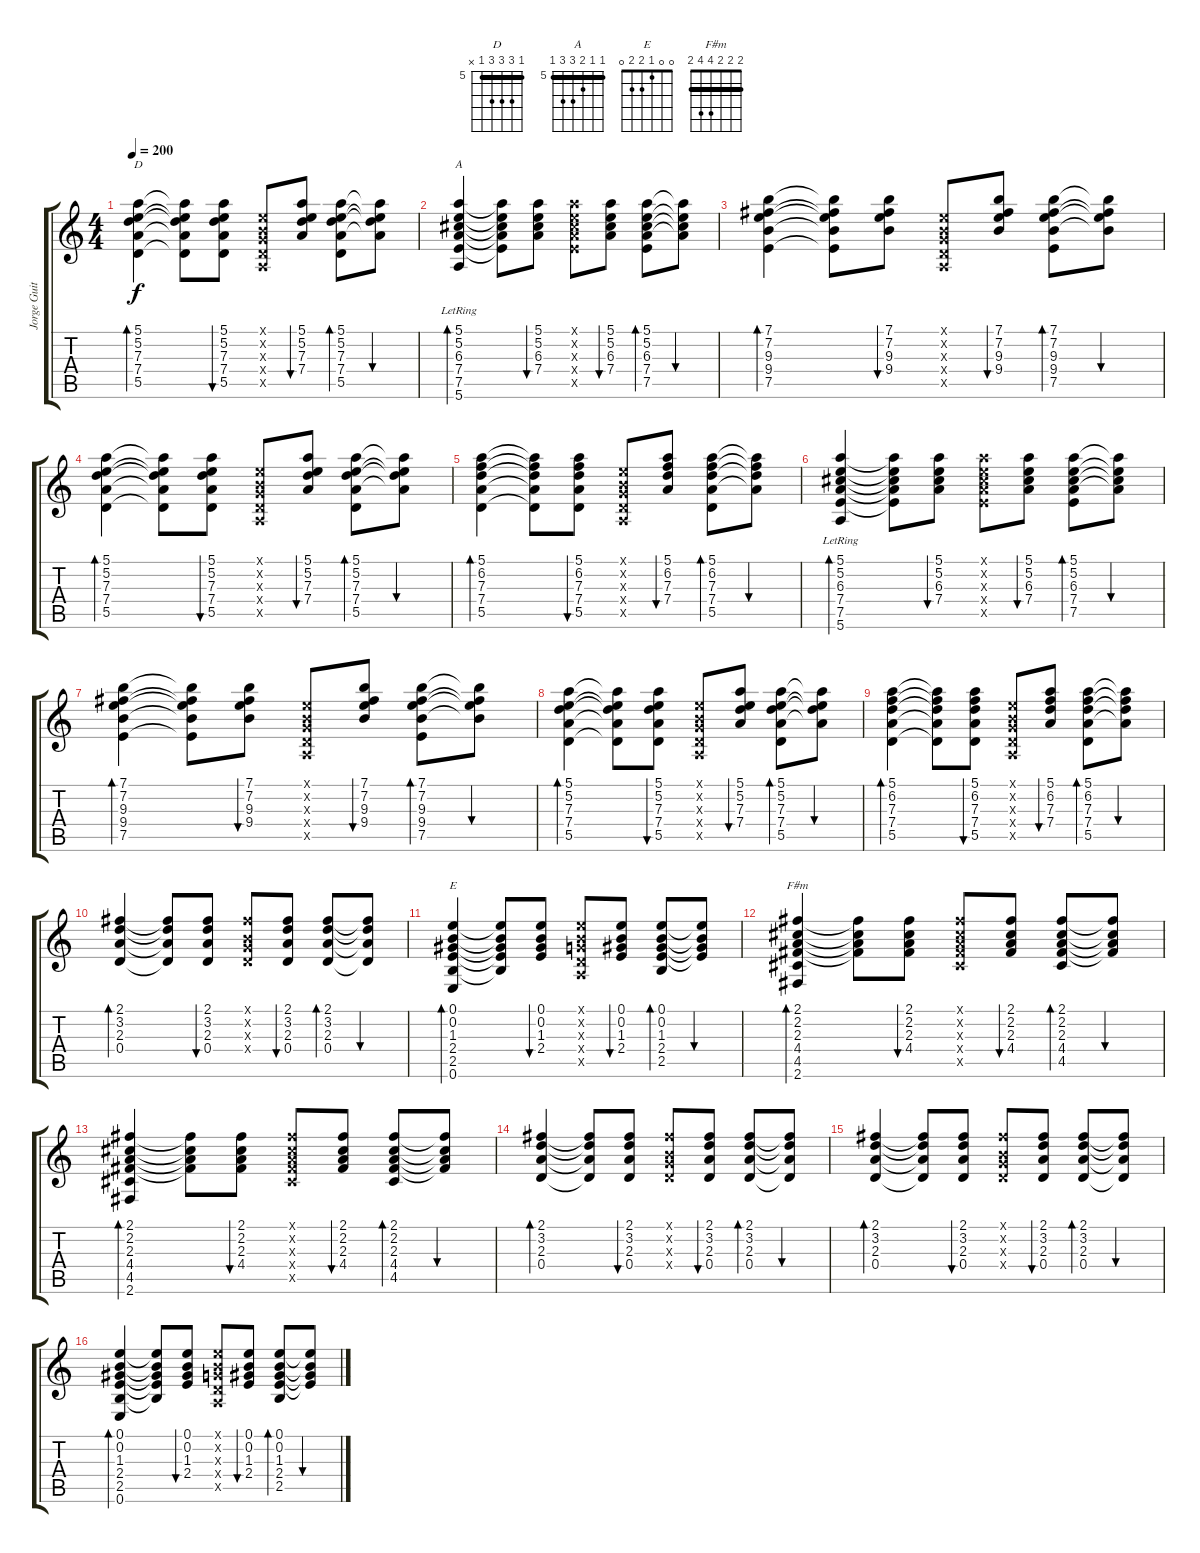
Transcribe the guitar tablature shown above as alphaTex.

\track ("Jorge Guitarra 2" "Jorge Guit") {instrument acousticguitarnylon}
\staff {score tabs}
\tuning (E4 B3 G3 D3 A2 E2) {hide}
\chord ("D" 5 7 7 7 5 x) {firstfret 5 barre 5}
\chord ("A" 5 5 6 7 7 5) {firstfret 5 barre 5}
\chord ("E" 0 0 1 2 2 0)
\chord ("F#m" 2 2 2 4 4 2) {barre 2}
\ts (4 4)
\tempo 200
\clef g2
\ks c
(5.1 5.2 7.3 7.4 5.5).4{bd 60 ch "D" dy f} (5.1{t} 5.2{t} 7.3{t} 7.4{t} 5.5{t}).8 (5.1 5.2 7.3 7.4 5.5).8{bu 30} (0.1{x} 0.2{x} 0.3{x} 0.4{x} 0.5{x}).8 (5.1 5.2 7.3 7.4).8{bu 30} (5.1 5.2 7.3 7.4 5.5).8{bd 30} (5.1{t} 5.2{t} 7.3{t} 7.4{t}).8{bu 30} |
(5.1 5.2 6.3{lr} 7.4 7.5 5.6).4{bd 120 ch "A"} (5.1{t} 5.2{t} 6.3{t} 7.4{t} 7.5{t}).8 (5.1 5.2 6.3 7.4).8{bu 30} (5.1{x} 5.2{x} 6.3{x} 7.4{x} 7.5{x}).8 (5.1 5.2 6.3 7.4).8{bu 30} (5.1 5.2 6.3 7.4 7.5).8{bd 30} (5.1{t} 5.2{t} 6.3{t} 7.4{t}).8{bu 30} |
(7.1 7.2 9.3 9.4 7.5).4{bd 60} (7.1{t} 7.2{t} 9.3{t} 9.4{t} 7.5{t}).8 (7.1 7.2 9.3 9.4).8{bu 30} (0.1{x} 0.2{x} 0.3{x} 0.4{x} 0.5{x}).8 (7.1 7.2 9.3 9.4).8{bu 30} (7.1 7.2 9.3 9.4 7.5).8{bd 30} (7.1{t} 7.2{t} 9.3{t} 9.4{t}).8{bu 30} |
(5.1 5.2 7.3 7.4 5.5).4{bd 60} (5.1{t} 5.2{t} 7.3{t} 7.4{t} 5.5{t}).8 (5.1 5.2 7.3 7.4 5.5).8{bu 30} (0.1{x} 0.2{x} 0.3{x} 0.4{x} 0.5{x}).8 (5.1 5.2 7.3 7.4).8{bu 30} (5.1 5.2 7.3 7.4 5.5).8{bd 30} (5.1{t} 5.2{t} 7.3{t} 7.4{t}).8{bu 30} |
(5.1 6.2 7.3 7.4 5.5).4{bd 60} (5.1{t} 6.2{t} 7.3{t} 7.4{t} 5.5{t}).8 (5.1 6.2 7.3 7.4 5.5).8{bu 30} (0.1{x} 0.2{x} 0.3{x} 0.4{x} 0.5{x}).8 (5.1 6.2 7.3 7.4).8{bu 30} (5.1 6.2 7.3 7.4 5.5).8{bd 30} (5.1{t} 6.2{t} 7.3{t} 7.4{t}).8{bu 30} |
(5.1 5.2 6.3{lr} 7.4 7.5 5.6).4{bd 120} (5.1{t} 5.2{t} 6.3{t} 7.4{t} 7.5{t}).8 (5.1 5.2 6.3 7.4).8{bu 30} (5.1{x} 5.2{x} 6.3{x} 7.4{x} 7.5{x}).8 (5.1 5.2 6.3 7.4).8{bu 30} (5.1 5.2 6.3 7.4 7.5).8{bd 30} (5.1{t} 5.2{t} 6.3{t} 7.4{t}).8{bu 30} |
(7.1 7.2 9.3 9.4 7.5).4{bd 60} (7.1{t} 7.2{t} 9.3{t} 9.4{t} 7.5{t}).8 (7.1 7.2 9.3 9.4).8{bu 30} (0.1{x} 0.2{x} 0.3{x} 0.4{x} 0.5{x}).8 (7.1 7.2 9.3 9.4).8{bu 30} (7.1 7.2 9.3 9.4 7.5).8{bd 30} (7.1{t} 7.2{t} 9.3{t} 9.4{t}).8{bu 30} |
(5.1 5.2 7.3 7.4 5.5).4{bd 60} (5.1{t} 5.2{t} 7.3{t} 7.4{t} 5.5{t}).8 (5.1 5.2 7.3 7.4 5.5).8{bu 30} (0.1{x} 0.2{x} 0.3{x} 0.4{x} 0.5{x}).8 (5.1 5.2 7.3 7.4).8{bu 30} (5.1 5.2 7.3 7.4 5.5).8{bd 30} (5.1{t} 5.2{t} 7.3{t} 7.4{t}).8{bu 30} |
(5.1 6.2 7.3 7.4 5.5).4{bd 60} (5.1{t} 6.2{t} 7.3{t} 7.4{t} 5.5{t}).8 (5.1 6.2 7.3 7.4 5.5).8{bu 30} (0.1{x} 0.2{x} 0.3{x} 0.4{x} 0.5{x}).8 (5.1 6.2 7.3 7.4).8{bu 30} (5.1 6.2 7.3 7.4 5.5).8{bd 30} (5.1{t} 6.2{t} 7.3{t} 7.4{t}).8{bu 30} |
(2.1 3.2 2.3 0.4).4{bd 60} (2.1{t} 3.2{t} 2.3{t} 0.4{t}).8 (2.1 3.2 2.3 0.4).8{bu 60} (2.1{x} 0.2{x} 0.3{x} 0.4{x}).8 (2.1 3.2 2.3 0.4).8{bu 60} (2.1 3.2 2.3 0.4).8{bd 60} (2.1{t} 3.2{t} 2.3{t} 0.4{t}).8{bu 60} |
(0.1 0.2 1.3 2.4 2.5 0.6).4{bd 60 ch "E"} (0.1{t} 0.2{t} 1.3{t} 2.4{t} 2.5{t}).8 (0.1 0.2 1.3 2.4).8{bu 30} (0.1{x} 0.2{x} 0.3{x} 0.4{x} 0.5{x}).8 (0.1 0.2 1.3 2.4).8{bu 30} (0.1 0.2 1.3 2.4 2.5).8{bd 30} (0.1{t} 0.2{t} 1.3{t} 2.4{t}).8{bu 30} |
(2.1 2.2 2.3 4.4 4.5 2.6).4{bd 60 ch "F#m"} (2.1{t} 2.2{t} 2.3{t} 4.4{t}).8 (2.1 2.2 2.3 4.4).8{bu 30} (2.1{x} 2.2{x} 2.3{x} 4.4{x} 4.5{x}).8 (2.1 2.2 2.3 4.4).8{bu 30} (2.1 2.2 2.3 4.4 4.5).8{bd 30} (2.1{t} 2.2{t} 2.3{t} 4.4{t}).8{bu 30} |
(2.1 2.2 2.3 4.4 4.5 2.6).4{bd 60} (2.1{t} 2.2{t} 2.3{t} 4.4{t}).8 (2.1 2.2 2.3 4.4).8{bu 30} (2.1{x} 2.2{x} 2.3{x} 4.4{x} 4.5{x}).8 (2.1 2.2 2.3 4.4).8{bu 30} (2.1 2.2 2.3 4.4 4.5).8{bd 30} (2.1{t} 2.2{t} 2.3{t} 4.4{t}).8{bu 30} |
(2.1 3.2 2.3 0.4).4{bd 60} (2.1{t} 3.2{t} 2.3{t} 0.4{t}).8 (2.1 3.2 2.3 0.4).8{bu 60} (2.1{x} 0.2{x} 0.3{x} 0.4{x}).8 (2.1 3.2 2.3 0.4).8{bu 60} (2.1 3.2 2.3 0.4).8{bd 60} (2.1{t} 3.2{t} 2.3{t} 0.4{t}).8{bu 60} |
(2.1 3.2 2.3 0.4).4{bd 60} (2.1{t} 3.2{t} 2.3{t} 0.4{t}).8 (2.1 3.2 2.3 0.4).8{bu 60} (2.1{x} 0.2{x} 0.3{x} 0.4{x}).8 (2.1 3.2 2.3 0.4).8{bu 60} (2.1 3.2 2.3 0.4).8{bd 60} (2.1{t} 3.2{t} 2.3{t} 0.4{t}).8{bu 60} |
(0.1 0.2 1.3 2.4 2.5 0.6).4{bd 60} (0.1{t} 0.2{t} 1.3{t} 2.4{t} 2.5{t}).8 (0.1 0.2 1.3 2.4).8{bu 30} (0.1{x} 0.2{x} 0.3{x} 0.4{x} 0.5{x}).8 (0.1 0.2 1.3 2.4).8{bu 30} (0.1 0.2 1.3 2.4 2.5).8{bd 30} (0.1{t} 0.2{t} 1.3{t} 2.4{t}).8{bu 30}
